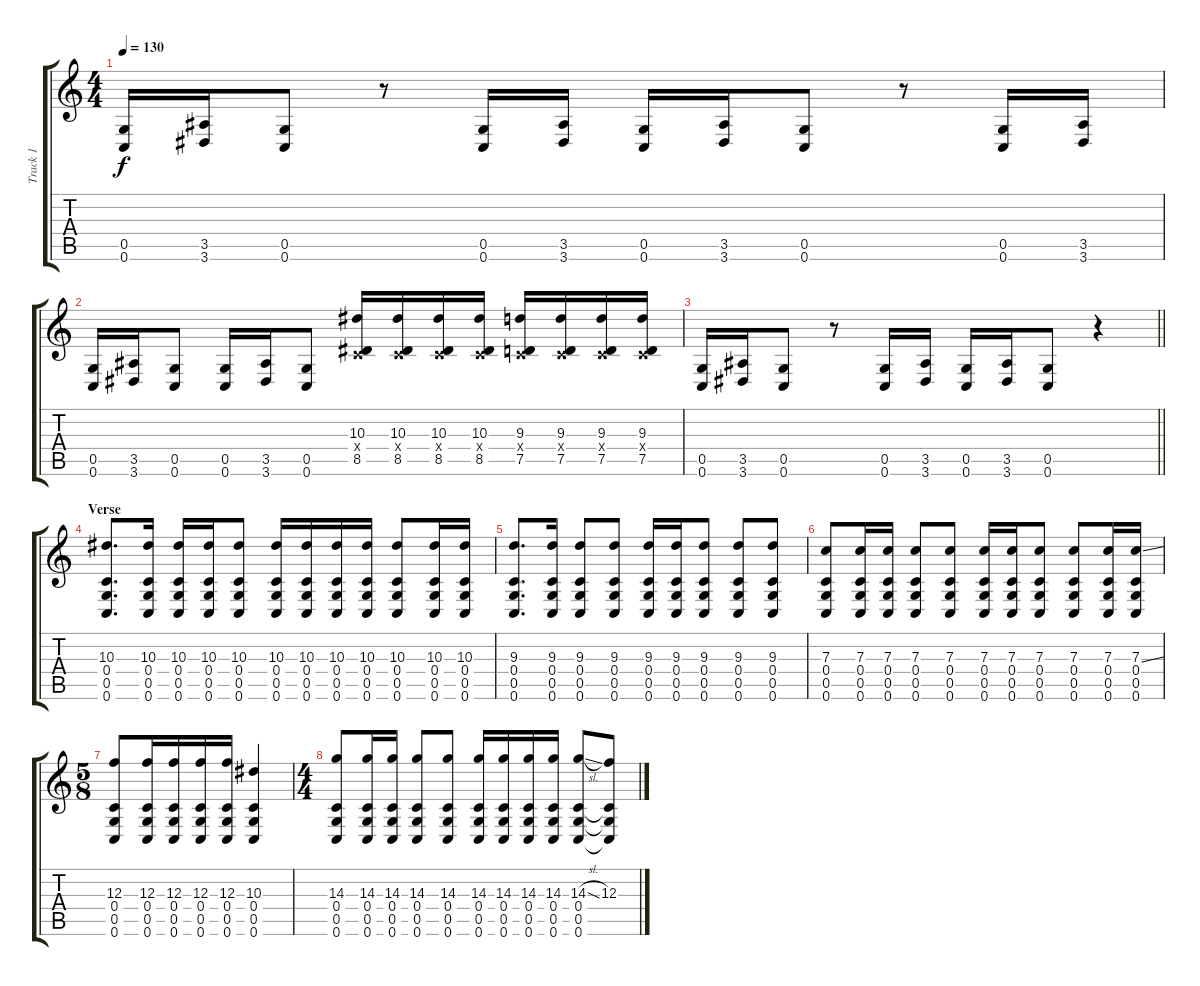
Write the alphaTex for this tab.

\track ("Track 1" "Track 1") {instrument distortionguitar}
\staff {score tabs}
\tuning (D4 A3 F3 C3 G2 C2) {hide}
\ts (4 4)
\tempo 130
\clef g2
\ks c
(0.5 0.6).16{dy f} (3.5 3.6).16 (0.5 0.6).8 r.8 (0.5 0.6).16 (3.5 3.6).16 (0.5 0.6).16 (3.5 3.6).16 (0.5 0.6).8 r.8 (0.5 0.6).16 (3.5 3.6).16 |
(0.5 0.6).16 (3.5 3.6).16 (0.5 0.6).8 (0.5 0.6).16 (3.5 3.6).16 (0.5 0.6).8 (10.3 0.4{x} 8.5).16 (10.3 0.4{x} 8.5).16 (10.3 0.4{x} 8.5).16 (10.3 0.4{x} 8.5).16 (9.3 0.4{x} 7.5).16 (9.3 0.4{x} 7.5).16 (9.3 0.4{x} 7.5).16 (9.3 0.4{x} 7.5).16 |
\barLineRight lightlight
(0.5 0.6).16 (3.5 3.6).16 (0.5 0.6).8 r.8 (0.5 0.6).16 (3.5 3.6).16 (0.5 0.6).16 (3.5 3.6).16 (0.5 0.6).8 r.4 |
\section ("" "Verse")
(10.3 0.4 0.5 0.6).8{d} (10.3 0.4 0.5 0.6).16 (10.3 0.4 0.5 0.6).16 (10.3 0.4 0.5 0.6).16 (10.3 0.4 0.5 0.6).8 (10.3 0.4 0.5 0.6).16 (10.3 0.4 0.5 0.6).16 (10.3 0.4 0.5 0.6).16 (10.3 0.4 0.5 0.6).16 (10.3 0.4 0.5 0.6).8 (10.3 0.4 0.5 0.6).16 (10.3 0.4 0.5 0.6).16 |
(9.3 0.4 0.5 0.6).8{d} (9.3 0.4 0.5 0.6).16 (9.3 0.4 0.5 0.6).8 (9.3 0.4 0.5 0.6).8 (9.3 0.4 0.5 0.6).16 (9.3 0.4 0.5 0.6).16 (9.3 0.4 0.5 0.6).8 (9.3 0.4 0.5 0.6).8 (9.3 0.4 0.5 0.6).8 |
(7.3 0.4 0.5 0.6).8 (7.3 0.4 0.5 0.6).16 (7.3 0.4 0.5 0.6).16 (7.3 0.4 0.5 0.6).8 (7.3 0.4 0.5 0.6).8 (7.3 0.4 0.5 0.6).16 (7.3 0.4 0.5 0.6).16 (7.3 0.4 0.5 0.6).8 (7.3 0.4 0.5 0.6).8 (7.3 0.4 0.5 0.6).16 (7.3{ss} 0.4 0.5 0.6).16 |
\ts (5 8)
(12.3 0.4 0.5 0.6).8 (12.3 0.4 0.5 0.6).16 (12.3 0.4 0.5 0.6).16 (12.3 0.4 0.5 0.6).16 (12.3 0.4 0.5 0.6).16 (10.3 0.4 0.5 0.6).4 |
\ts (4 4)
(14.3 0.4 0.5 0.6).8 (14.3 0.4 0.5 0.6).16 (14.3 0.4 0.5 0.6).16 (14.3 0.4 0.5 0.6).8 (14.3 0.4 0.5 0.6).8 (14.3 0.4 0.5 0.6).16 (14.3 0.4 0.5 0.6).16 (14.3 0.4 0.5 0.6).16 (14.3 0.4 0.5 0.6).16 (14.3{sl} 0.4 0.5 0.6).8 (12.3 0.4{t} 0.5{t} 0.6{t}).8
